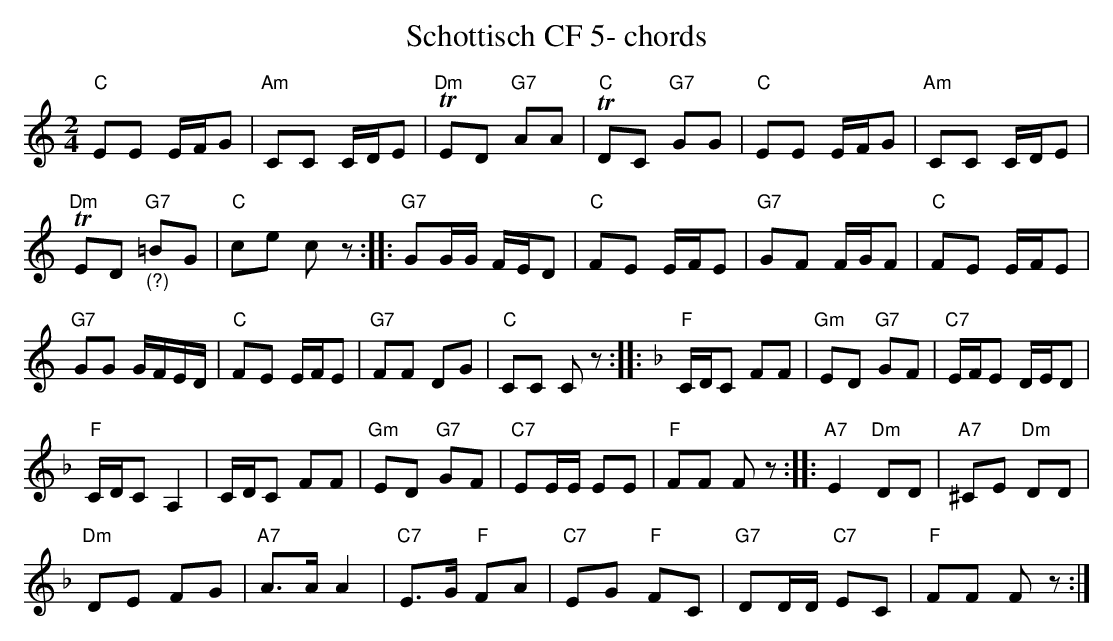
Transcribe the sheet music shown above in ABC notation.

X:1
T:Schottisch CF 5- chords
M:2/4
L:1/16
K:Cmaj%%MIDI gchordon
"C"E2E2 EFG2 | "Am"C2C2 CDE2 | "Dm"TE2D2 "G7"A2A2 | "C"TD2C2 "G7"G2G2 | "C"E2E2 EFG2 | "Am"C2C2 CDE2 |
"Dm"TE2D2 "G7""_(?)"=B2G2 | "C"c2e2 c2z2 :: "G7"G2GG FED2 | "C"F2E2 EFE2 | "G7"G2F2 FGF2 | "C"F2E2 EFE2 |
"G7"G2G2 GFED | "C"F2E2 EFE2 | "G7"F2F2 D2G2 | "C"C2C2 C2z2 :: [K:Fmaj] "F"CDC2 F2F2 | "Gm"E2D2 "G7"G2F2 | "C7"EFE2 DED2 |
"F"CDC2A,4 | CDC2 F2F2 | "Gm"E2D2 "G7"G2F2 | "C7"E2EE E2E2 | "F"F2F2 F2z2 :: "A7"E4"Dm"D2D2 | "A7"^C2E2 "Dm"D2D2 |
"Dm"D2E2 F2G2 | "A7"A3AA4 | "C7"E3G "F"F2A2 | "C7"E2G2 "F"F2C2 | "G7"D2DD "C7"E2C2 | "F"F2F2 F2z2 :|
